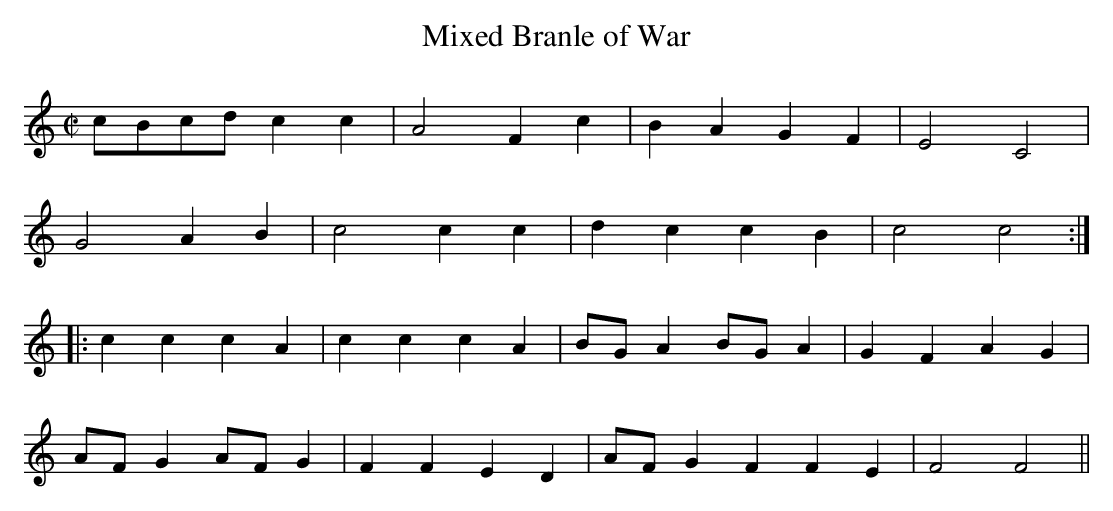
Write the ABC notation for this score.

X:1
T:Mixed Branle of War
M:C|
L:1/4
K:DDor
c/B/c/d/ cc | A2 Fc | BA GF | E2 C2 |
G2 AB | c2 cc | dc cB | c2 c2 ::
cc cA | cc cA | B/G/A B/G/A | GF AG |
A/F/G A/F/G | FF ED | A/F/G FFE | F2 F2 ||
